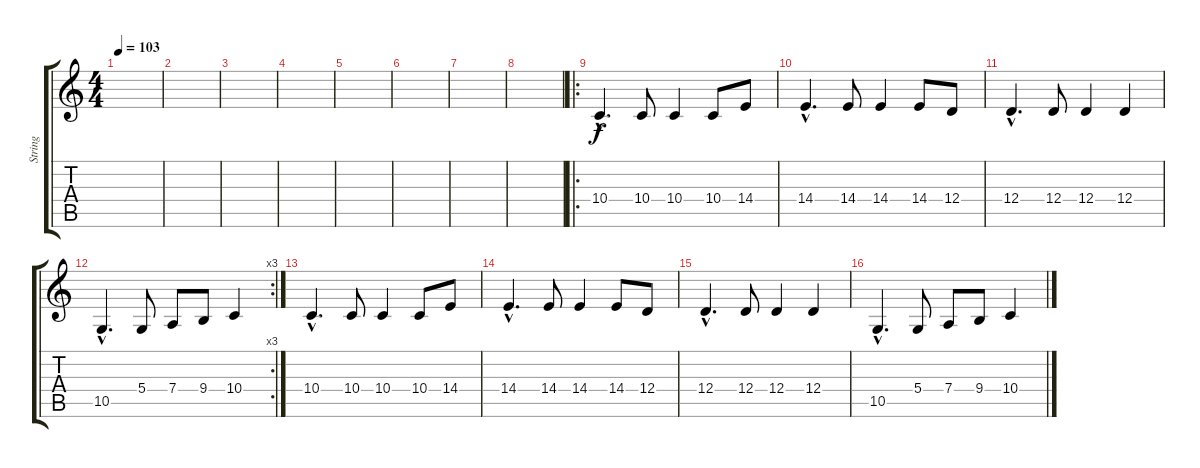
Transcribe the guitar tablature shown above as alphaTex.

\track ("String" "String") {instrument stringensemble2}
\staff {score tabs}
\tuning (E4 B3 G3 D3 A2 E2) {hide}
\ts (4 4)
\tempo 103
\clef g2
\ks c
|
|
|
|
|
|
|
|
\ro
10.4{hac}.4{d volume 15} 10.4.8 10.4.4 10.4.8 14.4.8 |
14.4{hac}.4{d} 14.4.8 14.4.4 14.4.8 12.4.8 |
12.4{hac}.4{d} 12.4.8 12.4.4 12.4.4 |
\rc 3
10.5{hac}.4{d} 5.4.8 7.4.8 9.4.8 10.4.4 |
10.4{hac}.4{d} 10.4.8 10.4.4 10.4.8 14.4.8 |
14.4{hac}.4{d} 14.4.8 14.4.4 14.4.8 12.4.8 |
12.4{hac}.4{d} 12.4.8 12.4.4 12.4.4 |
10.5{hac}.4{d} 5.4.8 7.4.8 9.4.8 10.4.4
